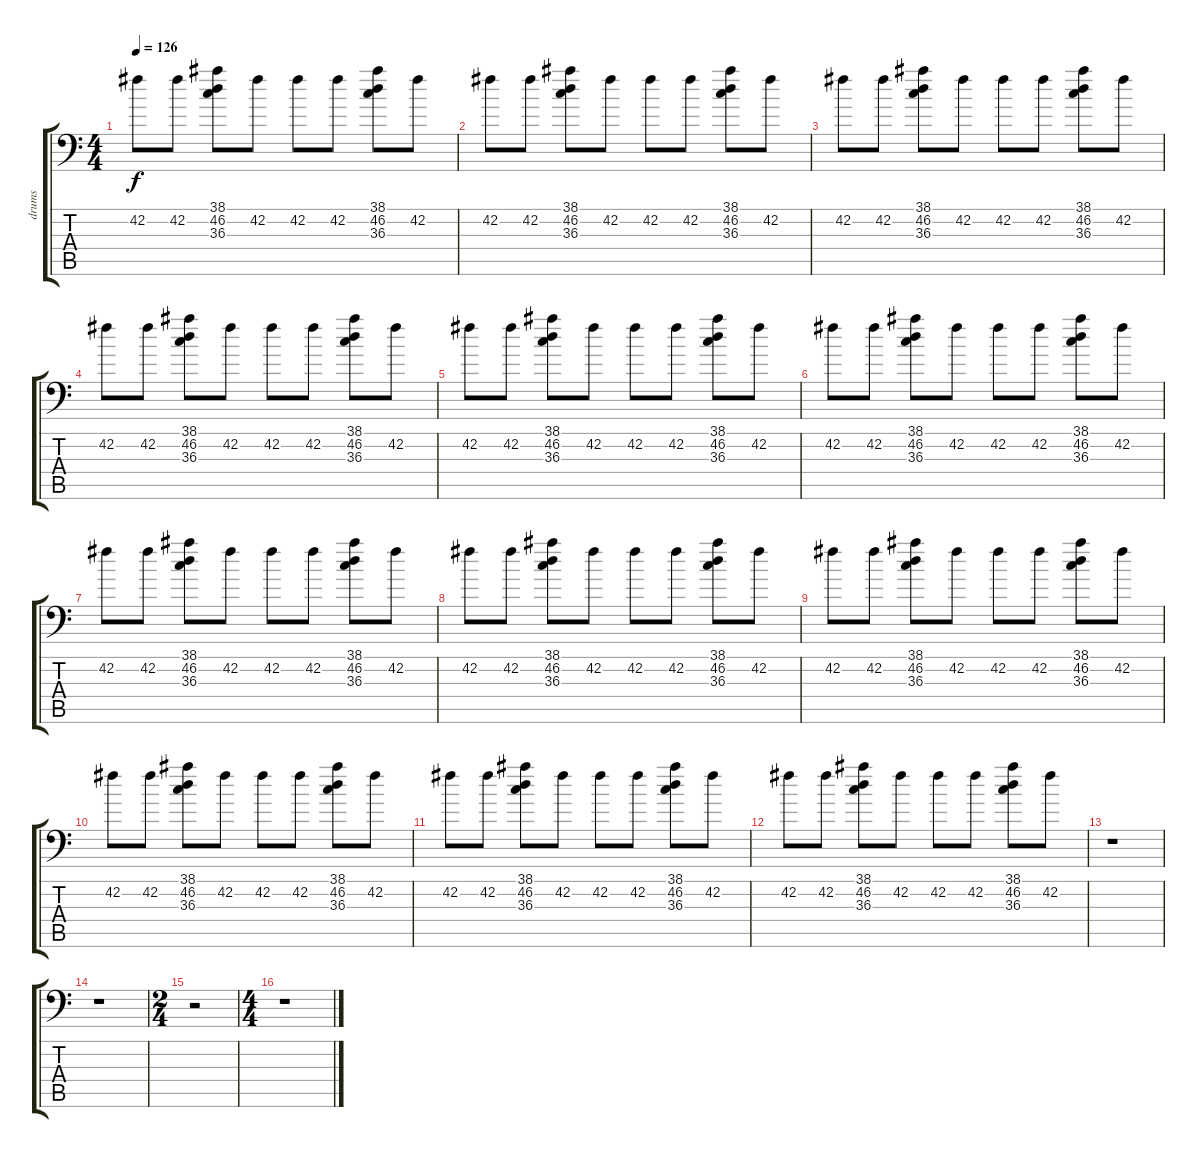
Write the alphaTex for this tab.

\track ("drums" "drums") {instrument acousticguitarnylon}
\staff {score tabs}
\tuning (C-1 C-1 C-1 C-1 C-1 C-1) {hide}
\ts (4 4)
\tempo 126
\clef f4
\ks c
42.2.8{dy f} 42.2.8 (38.1 46.2 36.3).8 42.2.8 42.2.8 42.2.8 (38.1 46.2 36.3).8 42.2.8 |
42.2.8 42.2.8 (38.1 46.2 36.3).8 42.2.8 42.2.8 42.2.8 (38.1 46.2 36.3).8 42.2.8 |
42.2.8 42.2.8 (38.1 46.2 36.3).8 42.2.8 42.2.8 42.2.8 (38.1 46.2 36.3).8 42.2.8 |
42.2.8 42.2.8 (38.1 46.2 36.3).8 42.2.8 42.2.8 42.2.8 (38.1 46.2 36.3).8 42.2.8 |
42.2.8 42.2.8 (38.1 46.2 36.3).8 42.2.8 42.2.8 42.2.8 (38.1 46.2 36.3).8 42.2.8 |
42.2.8 42.2.8 (38.1 46.2 36.3).8 42.2.8 42.2.8 42.2.8 (38.1 46.2 36.3).8 42.2.8 |
42.2.8 42.2.8 (38.1 46.2 36.3).8 42.2.8 42.2.8 42.2.8 (38.1 46.2 36.3).8 42.2.8 |
42.2.8 42.2.8 (38.1 46.2 36.3).8 42.2.8 42.2.8 42.2.8 (38.1 46.2 36.3).8 42.2.8 |
42.2.8 42.2.8 (38.1 46.2 36.3).8 42.2.8 42.2.8 42.2.8 (38.1 46.2 36.3).8 42.2.8 |
42.2.8 42.2.8 (38.1 46.2 36.3).8 42.2.8 42.2.8 42.2.8 (38.1 46.2 36.3).8 42.2.8 |
42.2.8 42.2.8 (38.1 46.2 36.3).8 42.2.8 42.2.8 42.2.8 (38.1 46.2 36.3).8 42.2.8 |
42.2.8 42.2.8 (38.1 46.2 36.3).8 42.2.8 42.2.8 42.2.8 (38.1 46.2 36.3).8 42.2.8 |
r.1 |
r.1 |
\ts (2 4)
r.2 |
\ts (4 4)
r.1
